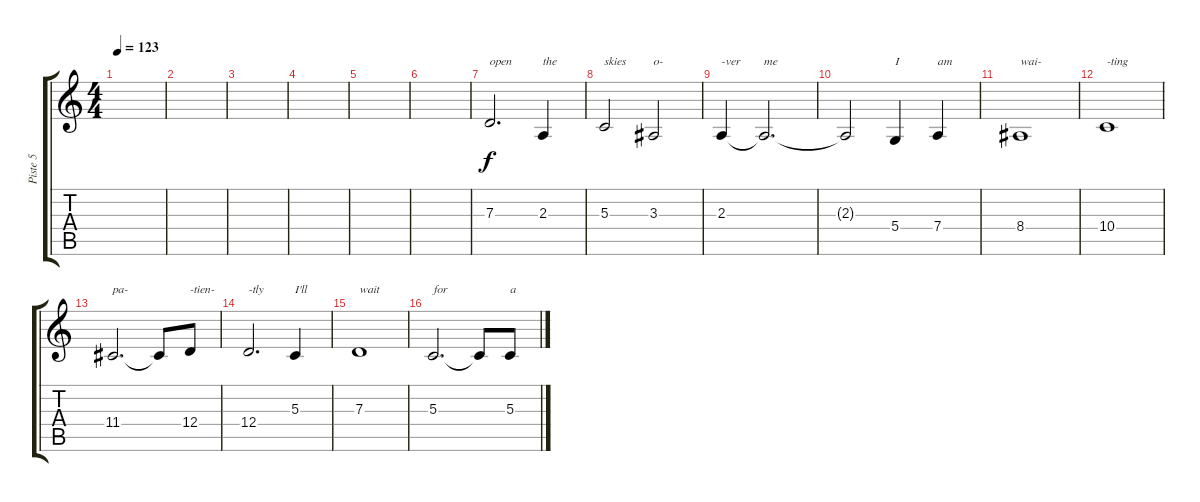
\track ("Piste 5" "Piste 5") {instrument flute}
\staff {score tabs}
\tuning (E4 B3 G3 D3 A2 E2) {hide}
\ts (4 4)
\tempo 123
\clef g2
\ks c
|
|
|
|
|
|
7.3.2{d txt "open"} 2.3.4{txt "the"} |
5.3.2{txt "skies"} 3.3.2{txt "o-"} |
2.3.4{txt "-ver"} 2.3{t}.2{d txt "me"} |
2.3{t}.2 5.4.4{txt "I"} 7.4.4{txt "am"} |
8.4.1{txt "wai-"} |
10.4.1{txt "-ting"} |
11.4.2{d txt "pa-"} 11.4{t}.8 12.4.8{txt "-tien-"} |
12.4.2{d txt "-tly"} 5.3.4{txt "I'll"} |
7.3.1{txt "wait"} |
5.3.2{d txt "for"} 5.3{t}.8 5.3.8{txt "a"}
